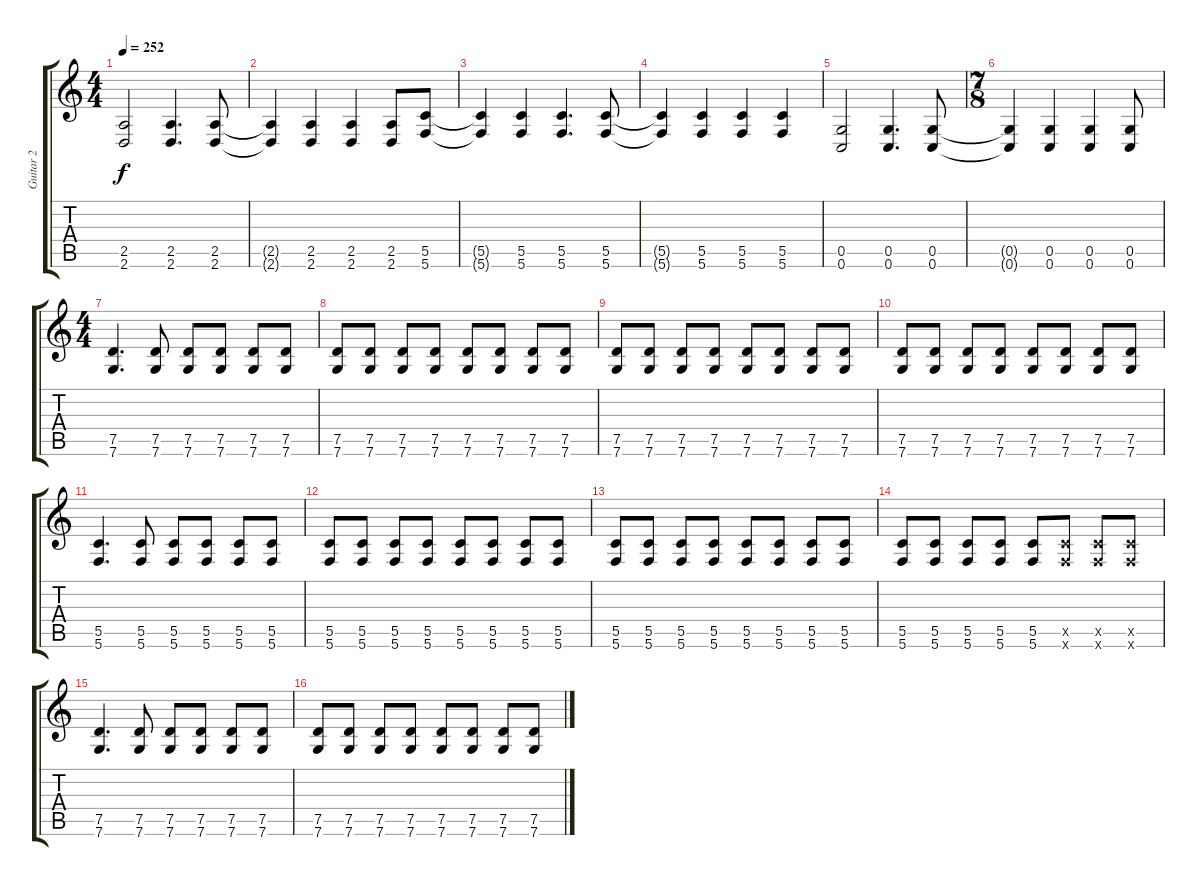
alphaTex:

\track ("Guitar 2" "Guitar 2") {instrument distortionguitar}
\staff {score tabs}
\tuning (D4 A3 F3 C3 G2 C2) {hide}
\ts (4 4)
\tempo 252
\clef g2
\ks c
(2.5 2.6).2{dy f} (2.5 2.6).4{d} (2.5 2.6).8 |
(2.5{t} 2.6{t}).4 (2.5 2.6).4 (2.5 2.6).4 (2.5 2.6).8 (5.5 5.6).8 |
(5.5{t} 5.6{t}).4 (5.5 5.6).4 (5.5 5.6).4{d} (5.5 5.6).8 |
(5.5{t} 5.6{t}).4 (5.5 5.6).4 (5.5 5.6).4 (5.5 5.6).4 |
(0.5 0.6).2 (0.5 0.6).4{d} (0.5 0.6).8 |
\ts (7 8)
(0.5{t} 0.6{t}).4 (0.5 0.6).4 (0.5 0.6).4 (0.5 0.6).8 |
\ts (4 4)
(7.5 7.6).4{d} (7.5 7.6).8 (7.5 7.6).8 (7.5 7.6).8 (7.5 7.6).8 (7.5 7.6).8 |
(7.5 7.6).8 (7.5 7.6).8 (7.5 7.6).8 (7.5 7.6).8 (7.5 7.6).8 (7.5 7.6).8 (7.5 7.6).8 (7.5 7.6).8 |
(7.5 7.6).8 (7.5 7.6).8 (7.5 7.6).8 (7.5 7.6).8 (7.5 7.6).8 (7.5 7.6).8 (7.5 7.6).8 (7.5 7.6).8 |
(7.5 7.6).8 (7.5 7.6).8 (7.5 7.6).8 (7.5 7.6).8 (7.5 7.6).8 (7.5 7.6).8 (7.5 7.6).8 (7.5 7.6).8 |
(5.5 5.6).4{d} (5.5 5.6).8 (5.5 5.6).8 (5.5 5.6).8 (5.5 5.6).8 (5.5 5.6).8 |
(5.5 5.6).8 (5.5 5.6).8 (5.5 5.6).8 (5.5 5.6).8 (5.5 5.6).8 (5.5 5.6).8 (5.5 5.6).8 (5.5 5.6).8 |
(5.5 5.6).8 (5.5 5.6).8 (5.5 5.6).8 (5.5 5.6).8 (5.5 5.6).8 (5.5 5.6).8 (5.5 5.6).8 (5.5 5.6).8 |
(5.5 5.6).8 (5.5 5.6).8 (5.5 5.6).8 (5.5 5.6).8 (5.5 5.6).8 (5.5{x} 5.6{x}).8 (5.5{x} 5.6{x}).8 (5.5{x} 5.6{x}).8 |
(7.5 7.6).4{d} (7.5 7.6).8 (7.5 7.6).8 (7.5 7.6).8 (7.5 7.6).8 (7.5 7.6).8 |
(7.5 7.6).8 (7.5 7.6).8 (7.5 7.6).8 (7.5 7.6).8 (7.5 7.6).8 (7.5 7.6).8 (7.5 7.6).8 (7.5 7.6).8
